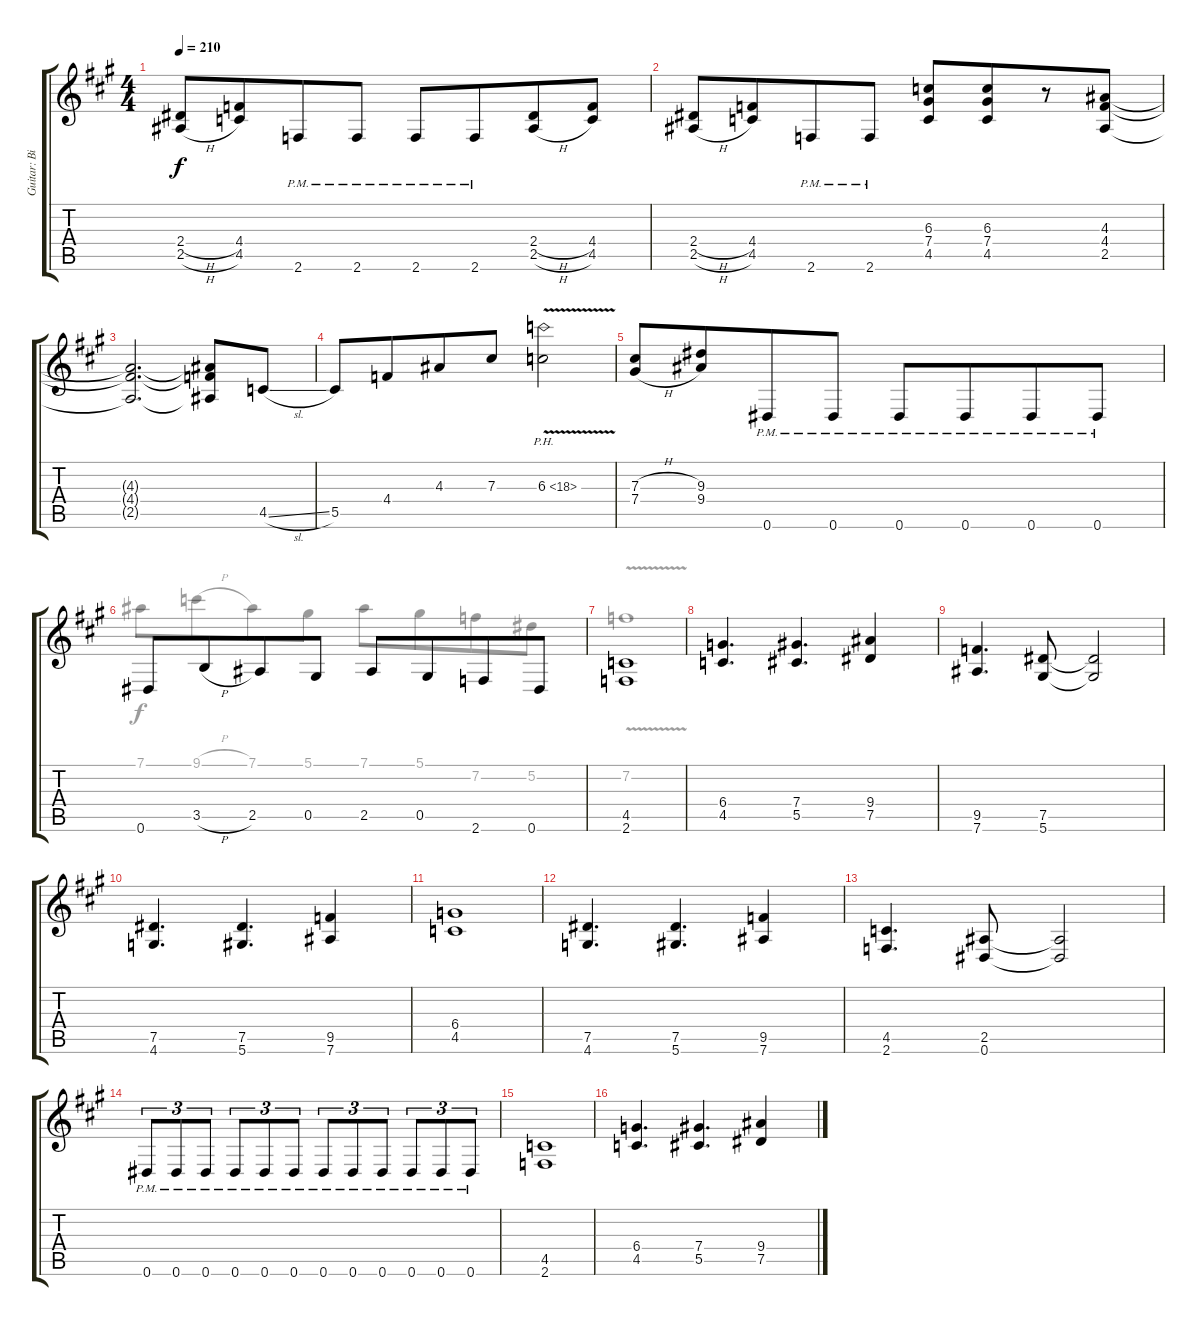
\track ("Guitar: Billy" "Guitar: Bi") {instrument distortionguitar}
\staff {score tabs}
\tuning (Eb4 Bb3 Gb3 Db3 Ab2 Eb2) {hide}
\voice
\ts (4 4)
\tempo 210
\clef g2
\ks a
(2.4{h} 2.5{h}).8{dy f} (4.4 4.5).8{beam merge} 2.6{pm}.8 2.6{pm}.8 2.6{pm}.8 2.6{pm}.8{beam merge} (2.4{h} 2.5{h}).8 (4.4 4.5).8 |
(2.4{h} 2.5{h}).8 (4.4 4.5).8{beam merge} 2.6{pm}.8 2.6{pm}.8 (6.3 7.4 4.5).8 (6.3 7.4 4.5).8{beam merge} r.8 (4.3 4.4 2.5).8 |
(4.3{t} 4.4{t} 2.5{t}).2{d} (4.3{t} 4.4{t} 2.5{t}).8 4.5{sl}.8 |
5.5.8 4.4.8{beam merge} 4.3.8 7.3.8 6.3{ph 12 v}.2 |
(7.3{h} 7.4{h}).8 (9.3 9.4).8{beam merge} 0.6{pm}.8 0.6{pm}.8 0.6{pm}.8 0.6{pm}.8{beam merge} 0.6{pm}.8 0.6{pm}.8 |
0.6.8 3.5{h}.8{beam merge} 2.5.8 0.5.8 2.5.8 0.5.8{beam merge} 2.6.8 0.6.8 |
(4.5 2.6).1 |
(6.4 4.5).4{d} (7.4 5.5).4{d} (9.4 7.5).4 |
(9.5 7.6).4{d} (7.5 5.6).8 (7.5{t} 5.6{t}).2 |
(7.5 4.6).4{d} (7.5 5.6).4{d} (9.5 7.6).4 |
(6.4 4.5).1 |
(7.5 4.6).4{d} (7.5 5.6).4{d} (9.5 7.6).4 |
(4.5 2.6).4{d} (2.5 0.6).8 (2.5{t} 0.6{t}).2 |
0.6{pm}.8{tu (3 2)} 0.6{pm}.8{tu (3 2)} 0.6{pm}.8{tu (3 2)} 0.6{pm}.8{tu (3 2)} 0.6{pm}.8{tu (3 2)} 0.6{pm}.8{tu (3 2)} 0.6{pm}.8{tu (3 2)} 0.6{pm}.8{tu (3 2)} 0.6{pm}.8{tu (3 2)} 0.6{pm}.8{tu (3 2)} 0.6{pm}.8{tu (3 2)} 0.6{pm}.8{tu (3 2)} |
(4.5 2.6).1 |
(6.4 4.5).4{d} (7.4 5.5).4{d} (9.4 7.5).4
\voice
\clef g2
\ottava regular
\simile none
\ks a
|
|
|
|
|
7.1.8 9.1{h}.8{beam merge} 7.1.8 5.1.8 7.1.8 5.1.8{beam merge} 7.2.8 5.2.8 |
7.2{v}.1 |
|
|
|
|
|
|
|
|
